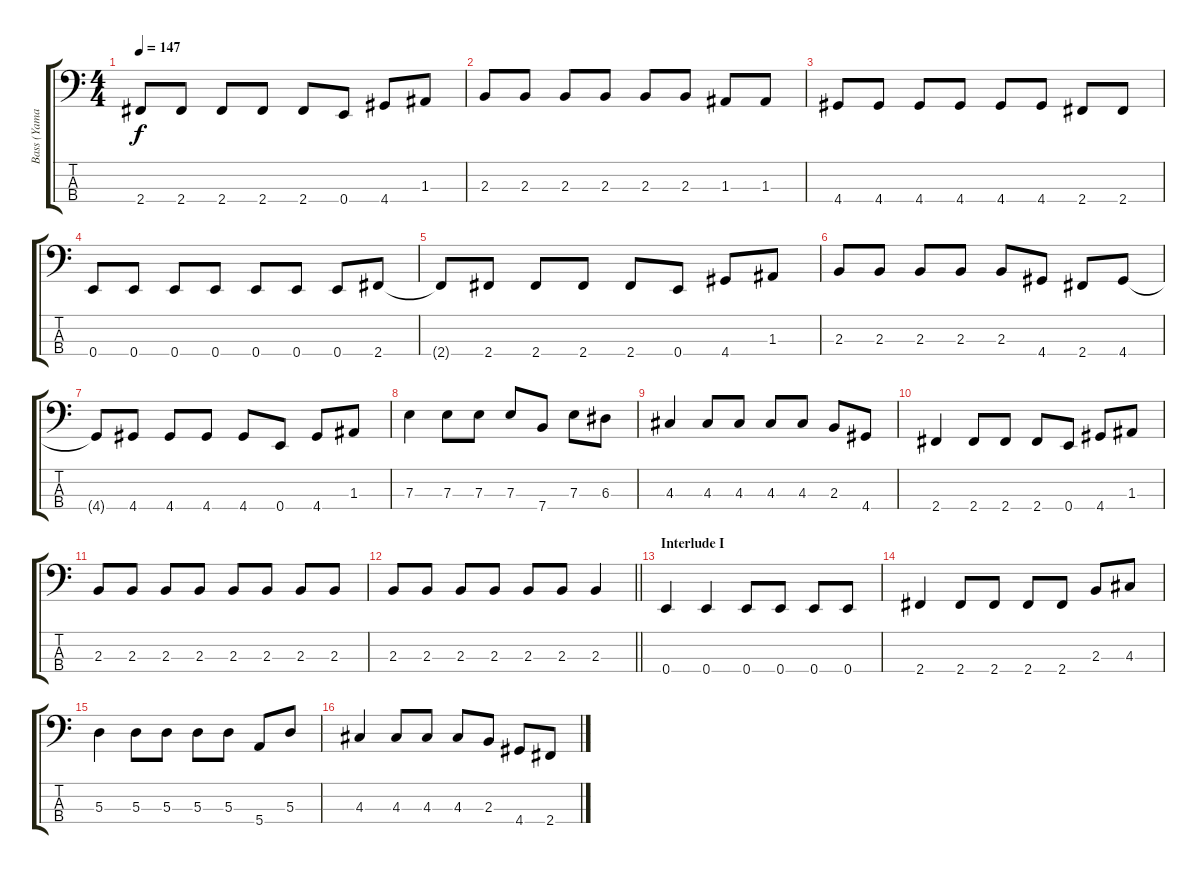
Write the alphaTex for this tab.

\track ("Bass (Yamada)" "Bass (Yama") {instrument electricbasspick}
\staff {score tabs}
\tuning (G2 D2 A1 E1) {hide}
\ts (4 4)
\tempo 147
\clef f4
\ks c
2.4{t}.8{dy f} 2.4.8 2.4.8 2.4.8 2.4.8 0.4.8 4.4.8 1.3.8 |
2.3.8 2.3.8 2.3.8 2.3.8 2.3.8 2.3.8 1.3.8 1.3.8 |
4.4.8 4.4.8 4.4.8 4.4.8 4.4.8 4.4.8 2.4.8 2.4.8 |
0.4.8 0.4.8 0.4.8 0.4.8 0.4.8 0.4.8 0.4.8 2.4.8 |
2.4{t}.8 2.4.8 2.4.8 2.4.8 2.4.8 0.4.8 4.4.8 1.3.8 |
2.3.8 2.3.8 2.3.8 2.3.8 2.3.8 4.4.8 2.4.8 4.4.8 |
4.4{t}.8 4.4.8 4.4.8 4.4.8 4.4.8 0.4.8 4.4.8 1.3.8 |
7.3.4 7.3.8 7.3.8 7.3.8 7.4.8 7.3.8 6.3.8 |
4.3.4 4.3.8 4.3.8 4.3.8 4.3.8 2.3.8 4.4.8 |
2.4.4 2.4.8 2.4.8 2.4.8 0.4.8 4.4.8 1.3.8 |
2.3.8 2.3.8 2.3.8 2.3.8 2.3.8 2.3.8 2.3.8 2.3.8 |
\barLineRight lightlight
2.3.8 2.3.8 2.3.8 2.3.8 2.3.8 2.3.8 2.3.4 |
\section ("" "Interlude I")
0.4.4 0.4.4 0.4.8 0.4.8 0.4.8 0.4.8 |
2.4.4 2.4.8 2.4.8 2.4.8 2.4.8 2.3.8 4.3.8 |
5.3.4 5.3.8 5.3.8 5.3.8 5.3.8 5.4.8 5.3.8 |
4.3.4 4.3.8 4.3.8 4.3.8 2.3.8 4.4.8 2.4.8
